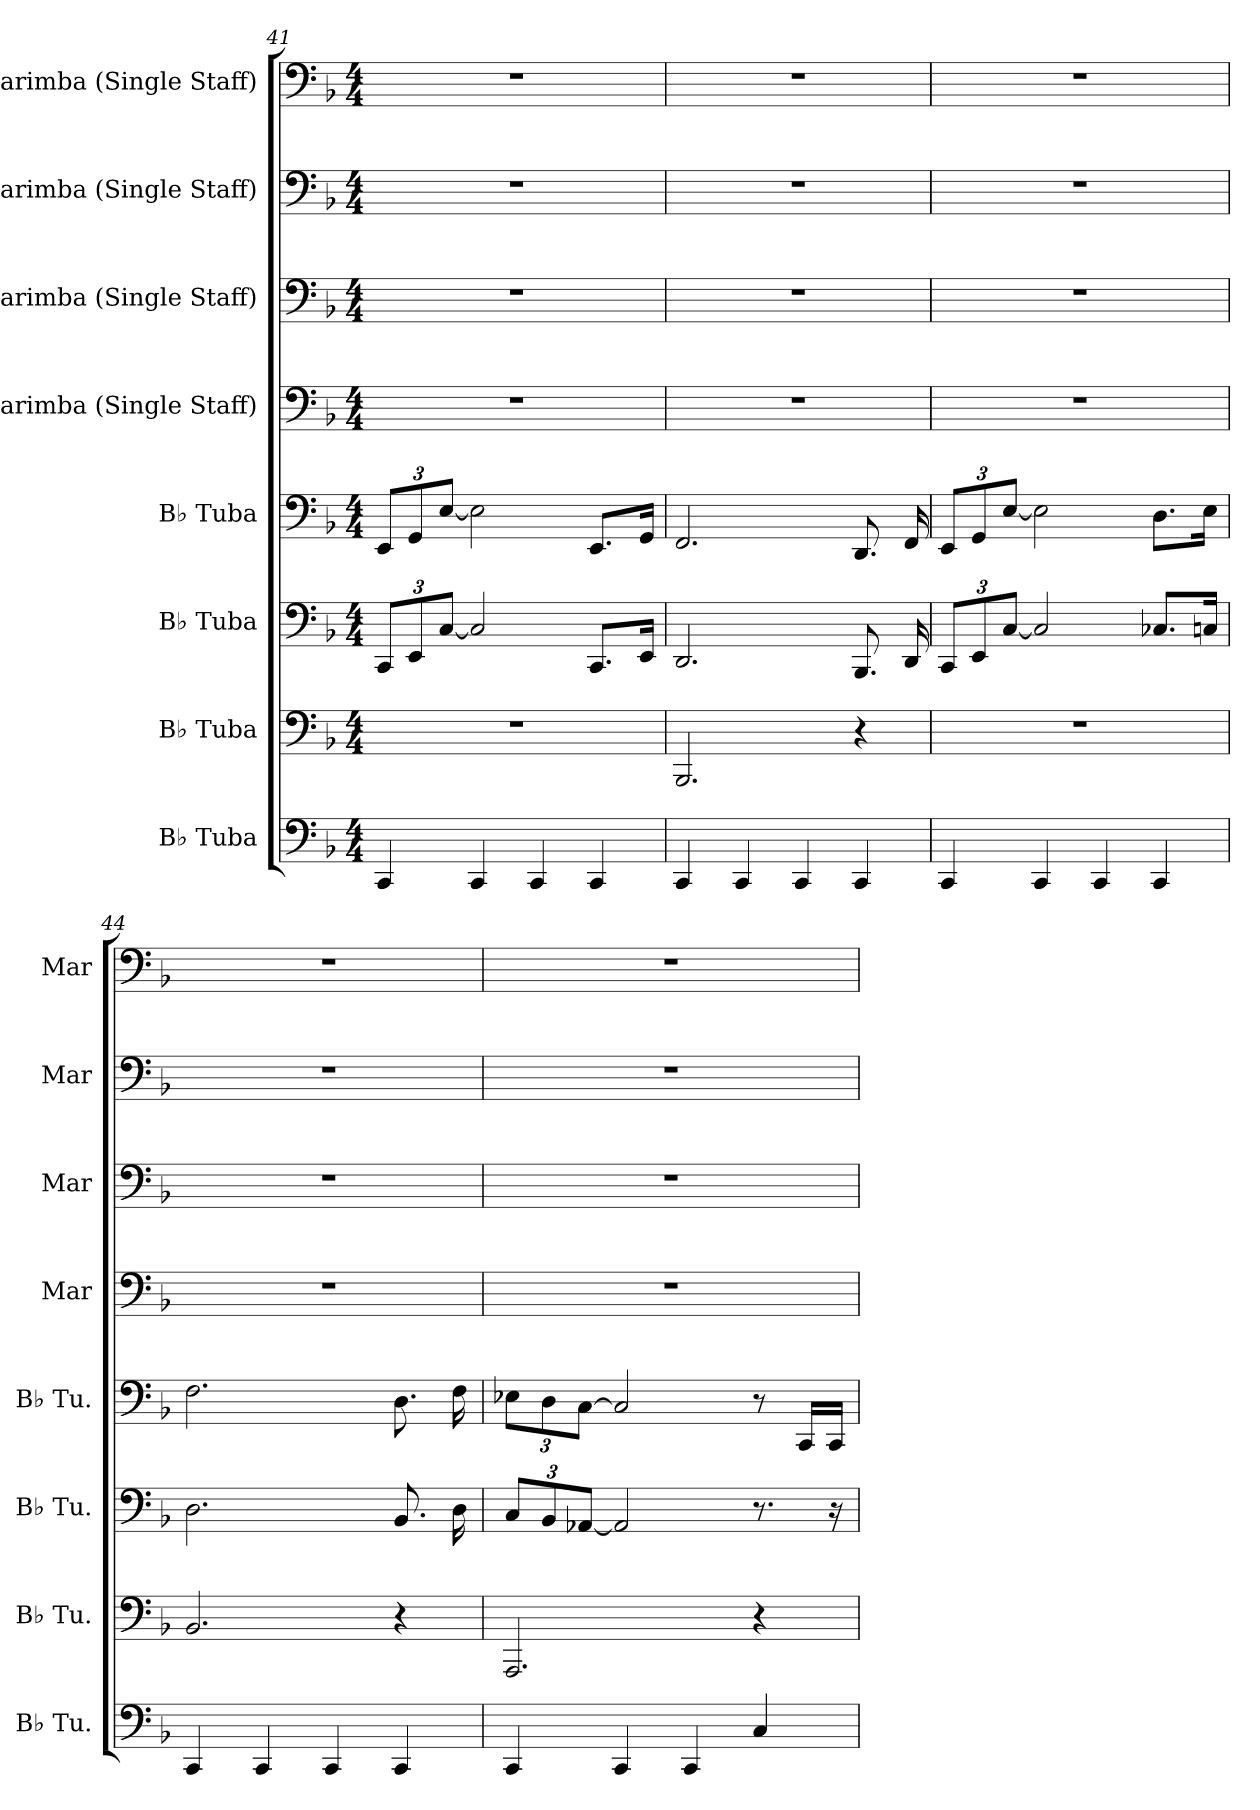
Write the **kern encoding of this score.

**kern	**kern	**kern	**kern	**kern	**kern	**kern	**kern
*part8	*part7	*part6	*part5	*part4	*part3	*part2	*part1
*staff8	*staff7	*staff6	*staff5	*staff4	*staff3	*staff2	*staff1
*I"B♭ Tuba	*I"B♭ Tuba	*I"B♭ Tuba	*I"B♭ Tuba	*I"Marimba (Single Staff)	*I"Marimba (Single Staff)	*I"Marimba (Single Staff)	*I"Marimba (Single Staff)
*I'B♭ Tu.	*I'B♭ Tu.	*I'B♭ Tu.	*I'B♭ Tu.	*I'Mar	*I'Mar	*I'Mar	*I'Mar
*clefF4	*clefF4	*clefF4	*clefF4	*clefF4	*clefF4	*clefF4	*clefF4
*k[b-]	*k[b-]	*k[b-]	*k[b-]	*k[b-]	*k[b-]	*k[b-]	*k[b-]
*M4/4	*M4/4	*M4/4	*M4/4	*M4/4	*M4/4	*M4/4	*M4/4
*	*	*Xbrackettup	*Xbrackettup	*	*	*	*
=41	=41	=41	=41	=41	=41	=41	=41
4CC/	1r	12CC/L	12EE/L	1r	1r	1r	1r
.	.	12EE/	12GG/	.	.	.	.
.	.	[12C/J	[12E/J	.	.	.	.
4CC/	.	2C/]	2E\]	.	.	.	.
4CC/	.	.	.	.	.	.	.
4CC/	.	8.CC/L	8.EE/L	.	.	.	.
.	.	16EE/Jk	16GG/Jk	.	.	.	.
=42	=42	=42	=42	=42	=42	=42	=42
4CC/	2.BBB-/	2.DD/	2.FF/	1r	1r	1r	1r
4CC/	.	.	.	.	.	.	.
4CC/	.	.	.	.	.	.	.
4CC/	4r	8.BBB-/	8.DD/	.	.	.	.
.	.	16DD/	16FF/	.	.	.	.
=43	=43	=43	=43	=43	=43	=43	=43
4CC/	1r	12CC/L	12EE/L	1r	1r	1r	1r
.	.	12EE/	12GG/	.	.	.	.
.	.	[12C/J	[12E/J	.	.	.	.
4CC/	.	2C/]	2E\]	.	.	.	.
4CC/	.	.	.	.	.	.	.
4CC/	.	8.C-X/L	8.D\L	.	.	.	.
.	.	16Cn/Jk	16E\Jk	.	.	.	.
!!LO:LB:g=z
=44	=44	=44	=44	=44	=44	=44	=44
4CC/	2.BB-/	2.D\	2.F\	1r	1r	1r	1r
4CC/	.	.	.	.	.	.	.
4CC/	.	.	.	.	.	.	.
4CC/	4r	8.BB-/	8.D\	.	.	.	.
.	.	16D\	16F\	.	.	.	.
=45	=45	=45	=45	=45	=45	=45	=45
4CC/	2.AAA/	12C/L	12E-X\L	1r	1r	1r	1r
.	.	12BB-/	12D\	.	.	.	.
.	.	[12AA-X/J	[12C\J	.	.	.	.
4CC/	.	2AA-/]	2C/]	.	.	.	.
4CC/	.	.	.	.	.	.	.
4C/	4r	8.r	8r	.	.	.	.
.	.	.	16CC/LL	.	.	.	.
.	.	16r	16CC/JJ	.	.	.	.
=	=	=	=	=	=	=	=
*-	*-	*-	*-	*-	*-	*-	*-
